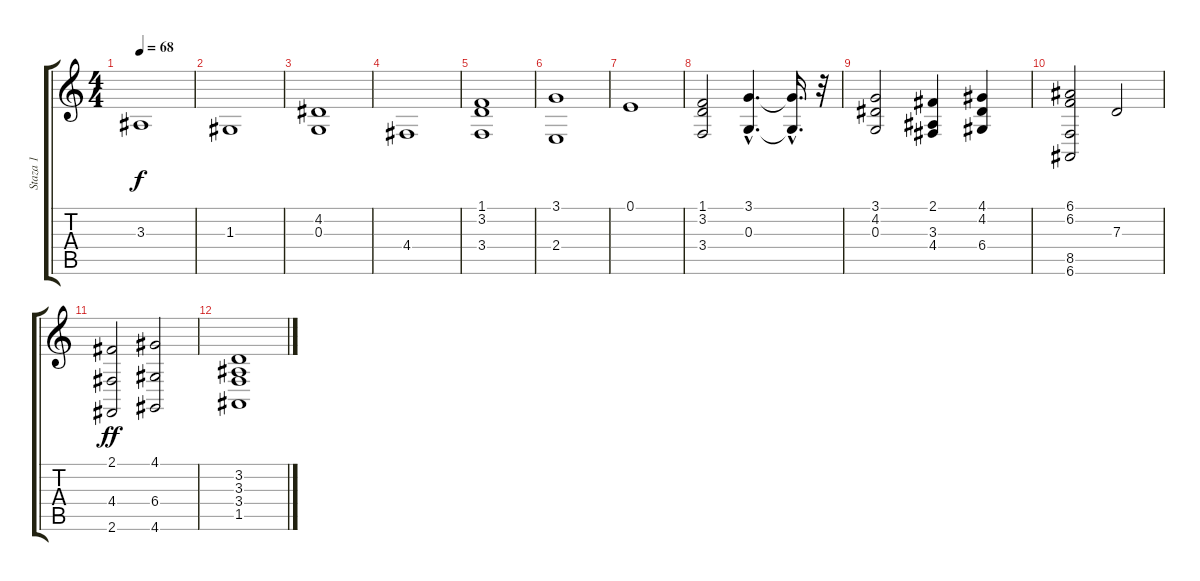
\track ("Staza 1" "Staza 1") {instrument stringensemble1}
\staff {score tabs}
\tuning (E4 B3 G3 D3 A2 E2) {hide}
\ts (4 4)
\tempo 68
\clef g2
\ks c
3.3.1{dy f instrument stringensemble1} |
1.3.1 |
(4.2 0.3).1 |
4.4.1 |
(1.1 3.2 3.4).1 |
(3.1 2.4).1{volume 11} |
0.1.1 |
(1.1 3.2 3.4).2{volume 12} (3.1{hac} 0.3{hac}).4{d} (3.1{hac t} 0.3{hac t}).16{d} r.32 |
(3.1 4.2 0.3).2 (2.1 3.3 4.4).4 (4.1 4.2 6.4).4 |
(6.1 6.2 8.5 6.6).2 7.3.2 |
(2.1 4.4 2.6).2{dy ff} (4.1 6.4 4.6).2 |
(3.2 3.3 3.4 1.5).1
